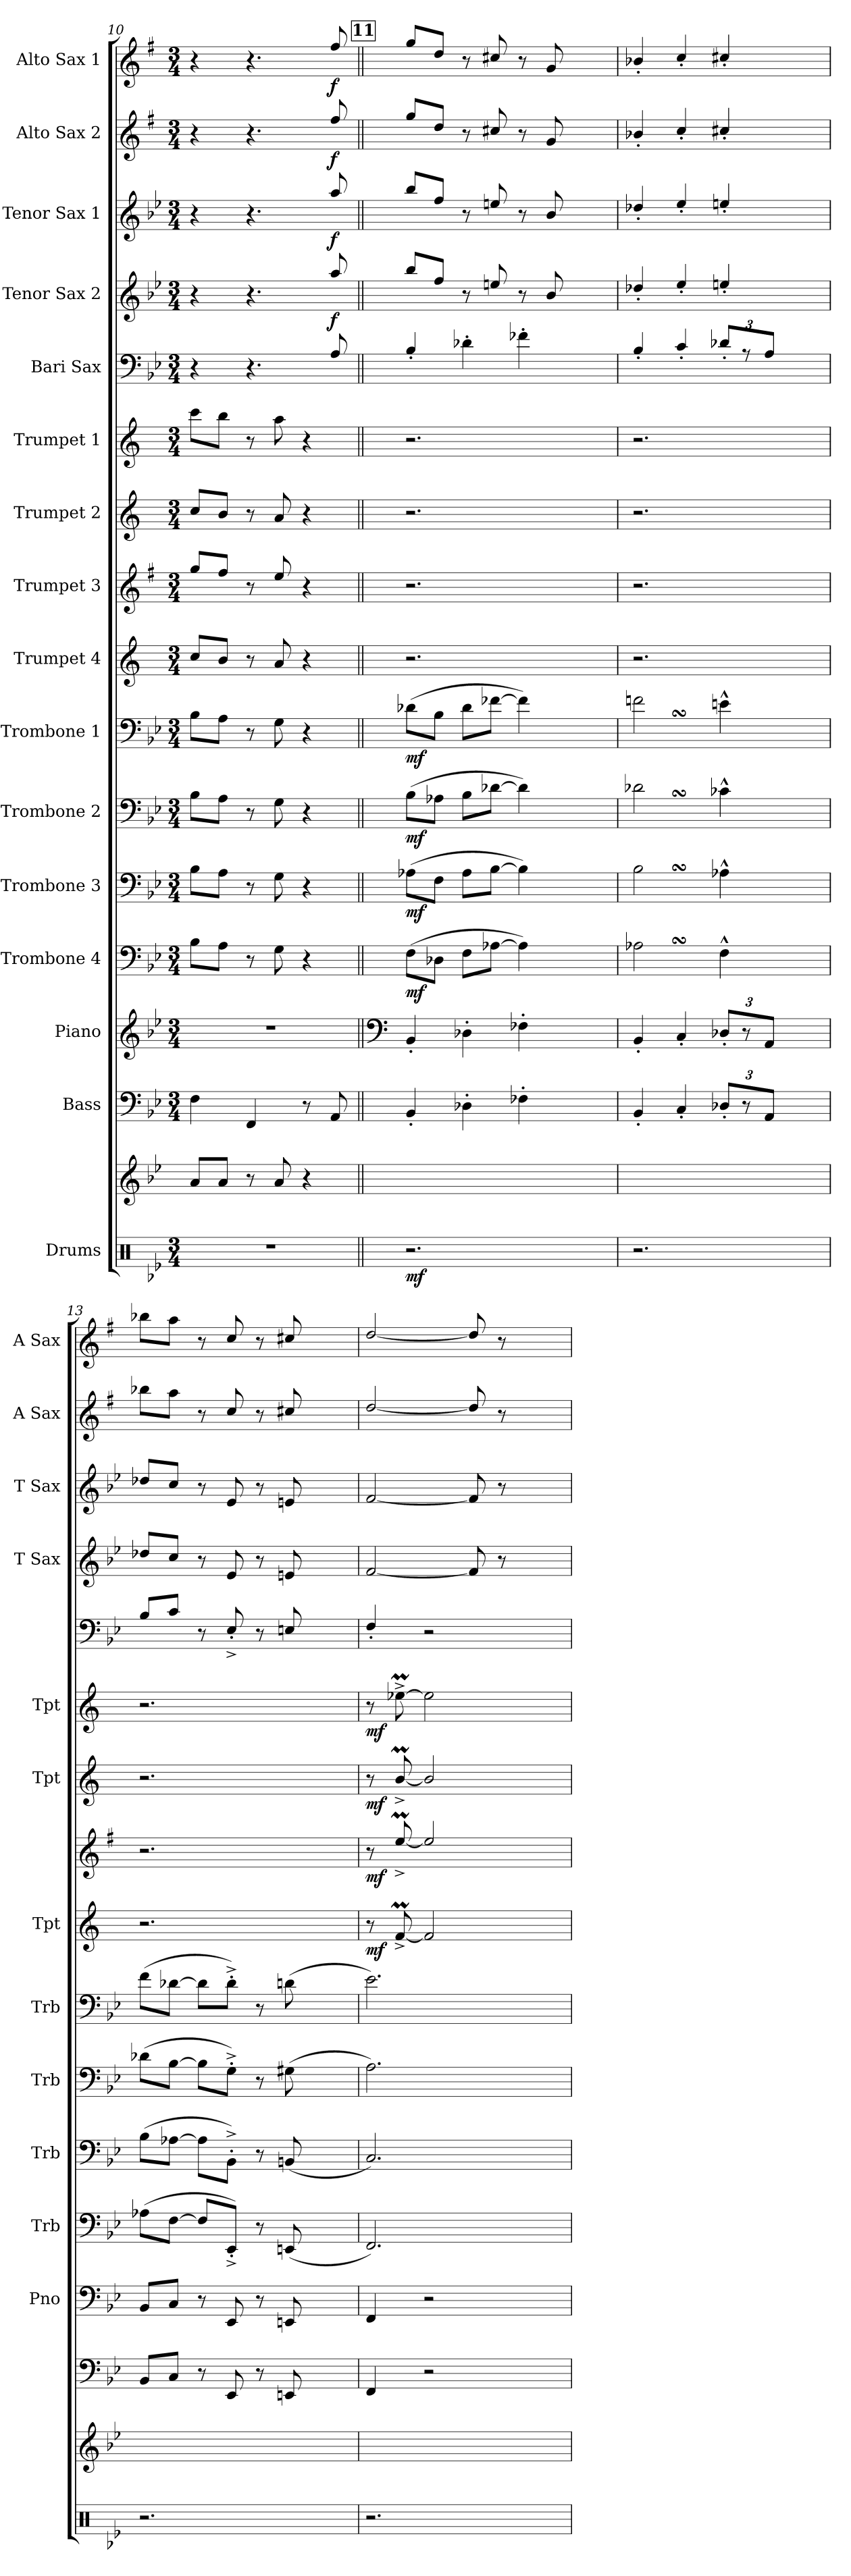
**kern	**dynam	**kern	**kern	**kern	**kern	**dynam	**kern	**dynam	**kern	**dynam	**kern	**dynam	**kern	**dynam	**kern	**dynam	**kern	**dynam	**kern	**dynam	**kern	**kern	**dynam	**kern	**dynam	**kern	**dynam	**kern	**dynam
*part17	*part17	*part16	*part15	*part14	*part13	*part13	*part12	*part12	*part11	*part11	*part10	*part10	*part9	*part9	*part8	*part8	*part7	*part7	*part6	*part6	*part5	*part4	*part4	*part3	*part3	*part2	*part2	*part1	*part1
*staff17	*staff17	*staff16	*staff15	*staff14	*staff13	*staff13	*staff12	*staff12	*staff11	*staff11	*staff10	*staff10	*staff9	*staff9	*staff8	*staff8	*staff7	*staff7	*staff6	*staff6	*staff5	*staff4	*staff4	*staff3	*staff3	*staff2	*staff2	*staff1	*staff1
*I"Drums	*	*	*I"Bass	*I"Piano	*I"Trombone 4	*	*I"Trombone 3	*	*I"Trombone 2	*	*I"Trombone 1	*	*I"Trumpet 4	*	*I"Trumpet 3	*	*I"Trumpet 2	*	*I"Trumpet 1	*	*I"Bari Sax	*I"Tenor Sax 2	*	*I"Tenor Sax 1	*	*I"Alto Sax 2	*	*I"Alto Sax 1	*
*	*	*	*	*I'Pno	*I'Trb	*	*I'Trb	*	*I'Trb	*	*I'Trb	*	*I'Tpt	*	*	*	*I'Tpt	*	*I'Tpt	*	*	*I'T Sax	*	*I'T Sax	*	*I'A Sax	*	*I'A Sax	*
*clefX	*	*clefG2	*clefF4	*clefG2	*clefF4	*	*clefF4	*	*clefF4	*	*clefF4	*	*clefG2	*	*clefG2	*	*clefG2	*	*clefG2	*	*clefF4	*clefG2	*	*clefG2	*	*clefG2	*	*clefG2	*
*	*	*	*ITrd7c12	*	*	*	*	*	*	*	*	*	*ITrd1c2	*	*ITrd5c9	*	*ITrd1c2	*	*ITrd1c2	*	*ITrd8c14	*ITrd8c14	*	*ITrd8c14	*	*ITrd5c9	*	*ITrd5c9	*
*k[b-e-]	*	*k[b-e-]	*k[b-e-]	*k[b-e-]	*k[b-e-]	*	*k[b-e-]	*	*k[b-e-]	*	*k[b-e-]	*	*k[b-e-]	*	*k[b-e-]	*	*k[b-e-]	*	*k[b-e-]	*	*k[b-e-]	*k[b-e-]	*	*k[b-e-]	*	*k[b-e-]	*	*k[b-e-]	*
*B-:	*	*B-:	*B-:	*B-:	*B-:	*	*B-:	*	*B-:	*	*B-:	*	*B-:	*	*B-:	*	*B-:	*	*B-:	*	*B-:	*B-:	*	*B-:	*	*B-:	*	*B-:	*
*M3/4	*	*	*M3/4	*M3/4	*M3/4	*	*M3/4	*	*M3/4	*	*M3/4	*	*M3/4	*	*M3/4	*	*M3/4	*	*M3/4	*	*M3/4	*M3/4	*	*M3/4	*	*M3/4	*	*M3/4	*
=10	=10	=10	=10	=10	=10	=10	=10	=10	=10	=10	=10	=10	=10	=10	=10	=10	=10	=10	=10	=10	=10	=10	=10	=10	=10	=10	=10	=10	=10
2.r	.	8a/L	4FF\	2.r	8B-\L	.	8B-\L	.	8B-\L	.	8B-\L	.	8b-/L	.	8b-/L	.	8b-/L	.	8bb-\L	.	4r	4r	.	4r	.	4r	.	4r	.
.	.	8a/J	.	.	8A\J	.	8A\J	.	8A\J	.	8A\J	.	8a/J	.	8a/J	.	8a/J	.	8aa\J	.	.	.	.	.	.	.	.	.	.
.	.	8r	4FFF/	.	8r	.	8r	.	8r	.	8r	.	8r	.	8r	.	8r	.	8r	.	4.r	4.r	.	4.r	.	4.r	.	4.r	.
.	.	8a/	.	.	8G\	.	8G\	.	8G\	.	8G\	.	8g/	.	8g/	.	8g/	.	8gg\	.	.	.	.	.	.	.	.	.	.
.	.	4r	8r	.	4r	.	4r	.	4r	.	4r	.	4r	.	4r	.	4r	.	4r	.	.	.	.	.	.	.	.	.	.
!	!	!	!	!	!	!	!	!	!	!	!	!	!	!	!	!	!	!	!	!	!	!	!LO:DY:b	!	!LO:DY:b	!	!LO:DY:b	!	!LO:DY:b
.	.	.	8AAA/	.	.	.	.	.	.	.	.	.	.	.	.	.	.	.	.	.	8AA/	8a/	f	8a/	f	8a/	f	8a/	f
!!LO:REH:place=s1:a:B:fs=9:t=11
=11||	=11||	=11||	=11||	=11||	=11||	=11||	=11||	=11||	=11||	=11||	=11||	=11||	=11||	=11||	=11||	=11||	=11||	=11||	=11||	=11||	=11||	=11||	=11||	=11||	=11||	=11||	=11||	=11||	=11||
*	*	*	*	*clefF4	*	*	*	*	*	*	*	*	*	*	*	*	*	*	*	*	*	*	*	*	*	*	*	*	*
!	!LO:DY:b	!	!	!	!	!LO:DY:b	!	!LO:DY:b	!	!LO:DY:b	!	!LO:DY:b	!	!	!	!	!	!	!	!	!	!	!	!	!	!	!	!	!
2.r	mf	1ryy	4BBB-'</	4BB-'</	(>8F\L	mf	(>8A-X\L	mf	(>8B-\L	mf	(>8d-X\L	mf	2.r	.	2.r	.	2.r	.	2.r	.	4BB-'</	8b-/L	.	8b-/L	.	8b-/L	.	8b-/L	.
.	.	.	.	.	8D-X\J	.	8F\J	.	8A-X\J	.	8B-\J	.	.	.	.	.	.	.	.	.	.	8f/J	.	8f/J	.	8f/J	.	8f/J	.
.	.	.	4DD-X'>\	4D-X'>\	8F\L	.	8A-\L	.	8B-\L	.	8d-\L	.	.	.	.	.	.	.	.	.	4D-X'>\	8r	.	8r	.	8r	.	8r	.
.	.	.	.	.	[8A-X\J	.	[8B-\J	.	[8d-X\J	.	[8f-X\J	.	.	.	.	.	.	.	.	.	.	8en/	.	8en/	.	8en/	.	8en/	.
.	.	.	4FF-X'>\	4F-X'>\	4A-\])	.	4B-\])	.	4d-\])	.	4f-\])	.	.	.	.	.	.	.	.	.	4F-X'>\	8r	.	8r	.	8r	.	8r	.
.	.	.	.	.	.	.	.	.	.	.	.	.	.	.	.	.	.	.	.	.	.	8B-/	.	8B-/	.	8B-/	.	8B-/	.
4ryy	.	.	4ryy	4ryy	4ryy	.	4ryy	.	4ryy	.	4ryy	.	4ryy	.	4ryy	.	4ryy	.	4ryy	.	4ryy	4ryy	.	4ryy	.	4ryy	.	4ryy	.
=12	=12	=12	=12	=12	=12	=12	=12	=12	=12	=12	=12	=12	=12	=12	=12	=12	=12	=12	=12	=12	=12	=12	=12	=12	=12	=12	=12	=12	=12
2.r	.	1ryy	4BBB-'</	4BB-'</	2A-XSSs\	.	2B-SSs\	.	2d-XSSs\	.	2fniSSS\	.	2.r	.	2.r	.	2.r	.	2.r	.	4BB-'</	4d-X'</	.	4d-X'</	.	4d-X'</	.	4d-X'</	.
.	.	.	4CC'</	4C'</	.	.	.	.	.	.	.	.	.	.	.	.	.	.	.	.	4C'</	4e-i'</	.	4e-i'</	.	4e-i'</	.	4e-i'</	.
.	.	.	12DD-X'</L	12D-X'</L	4F^^>\	.	4A-X^^>\	.	4c-X^^>\	.	4en^^>\	.	.	.	.	.	.	.	.	.	12D-X'</L	4en'</	.	4en'</	.	4en'</	.	4en'</	.
.	.	.	12r	12r	.	.	.	.	.	.	.	.	.	.	.	.	.	.	.	.	12r	.	.	.	.	.	.	.	.
.	.	.	12AAA/J	12AA/J	.	.	.	.	.	.	.	.	.	.	.	.	.	.	.	.	12AA/J	.	.	.	.	.	.	.	.
4ryy	.	.	4ryy	4ryy	4ryy	.	4ryy	.	4ryy	.	4ryy	.	4ryy	.	4ryy	.	4ryy	.	4ryy	.	4ryy	4ryy	.	4ryy	.	4ryy	.	4ryy	.
=13	=13	=13	=13	=13	=13	=13	=13	=13	=13	=13	=13	=13	=13	=13	=13	=13	=13	=13	=13	=13	=13	=13	=13	=13	=13	=13	=13	=13	=13
2.r	.	1ryy	8BBB-/L	8BB-/L	(>8A-X\L	.	(>8B-\L	.	(>8d-X\L	.	(>8f\L	.	2.r	.	2.r	.	2.r	.	2.r	.	8BB-/L	8d-X/L	.	8d-X/L	.	8dd-X\L	.	8dd-X\L	.
.	.	.	8CC/J	8C/J	[8F\J	.	[8A-X\J	.	[8B-\J	.	[8d-X\J	.	.	.	.	.	.	.	.	.	8C/J	8c/J	.	8c/J	.	8cc\J	.	8cc\J	.
.	.	.	8r	8r	8F/L]	.	8A-\L]	.	8B-\L]	.	8d-\L]	.	.	.	.	.	.	.	.	.	8r	8r	.	8r	.	8r	.	8r	.
.	.	.	8EEE-/	8EE-/	8EE-^<'</J)	.	8BB-^>'>\J)	.	8G^>'>\J)	.	8d-^>'>\J)	.	.	.	.	.	.	.	.	.	8EE-^<'</	8E-i/	.	8E-i/	.	8e-i/	.	8e-i/	.
.	.	.	8r	8r	8r	.	8r	.	8r	.	8r	.	.	.	.	.	.	.	.	.	8r	8r	.	8r	.	8r	.	8r	.
.	.	.	8EEEn/	8EEn/	(<8EEn/	.	(<8BBn/	.	(>8G#X\	.	(>8dn\	.	.	.	.	.	.	.	.	.	8EEn/	8En/	.	8En/	.	8en/	.	8en/	.
4ryy	.	.	4ryy	4ryy	4ryy	.	4ryy	.	4ryy	.	4ryy	.	4ryy	.	4ryy	.	4ryy	.	4ryy	.	4ryy	4ryy	.	4ryy	.	4ryy	.	4ryy	.
=14	=14	=14	=14	=14	=14	=14	=14	=14	=14	=14	=14	=14	=14	=14	=14	=14	=14	=14	=14	=14	=14	=14	=14	=14	=14	=14	=14	=14	=14
!	!	!	!	!	!	!	!	!	!	!	!	!	!	!LO:DY:b	!	!LO:DY:b	!	!LO:DY:b	!	!LO:DY:b	!	!	!	!	!	!	!	!	!
2.r	.	1ryy	4FFF/	4FF/	2.FF/)	.	2.C/)	.	2.A\)	.	2.e-i\)	.	8r	mf	8r	mf	8r	mf	8r	mf	4FF'</	[2F/	.	[2F/	.	[2f/	.	[2f/	.
.	.	.	.	.	.	.	.	.	.	.	.	.	[8e-M^</	.	[8gM^</	.	[8am^</	.	[8dd-XM^>\	.	.	.	.	.	.	.	.	.	.
.	.	.	2r	2r	.	.	.	.	.	.	.	.	2e-/]	.	2g/]	.	2a/]	.	2dd-\]	.	2r	.	.	.	.	.	.	.	.
.	.	.	.	.	.	.	.	.	.	.	.	.	.	.	.	.	.	.	.	.	.	8F/]	.	8F/]	.	8f/]	.	8f/]	.
.	.	.	.	.	.	.	.	.	.	.	.	.	.	.	.	.	.	.	.	.	.	8r	.	8r	.	8r	.	8r	.
4ryy	.	.	4ryy	4ryy	4ryy	.	4ryy	.	4ryy	.	4ryy	.	4ryy	.	4ryy	.	4ryy	.	4ryy	.	4ryy	4ryy	.	4ryy	.	4ryy	.	4ryy	.
=	=	=	=	=	=	=	=	=	=	=	=	=	=	=	=	=	=	=	=	=	=	=	=	=	=	=	=	=	=
*-	*-	*-	*-	*-	*-	*-	*-	*-	*-	*-	*-	*-	*-	*-	*-	*-	*-	*-	*-	*-	*-	*-	*-	*-	*-	*-	*-	*-	*-
